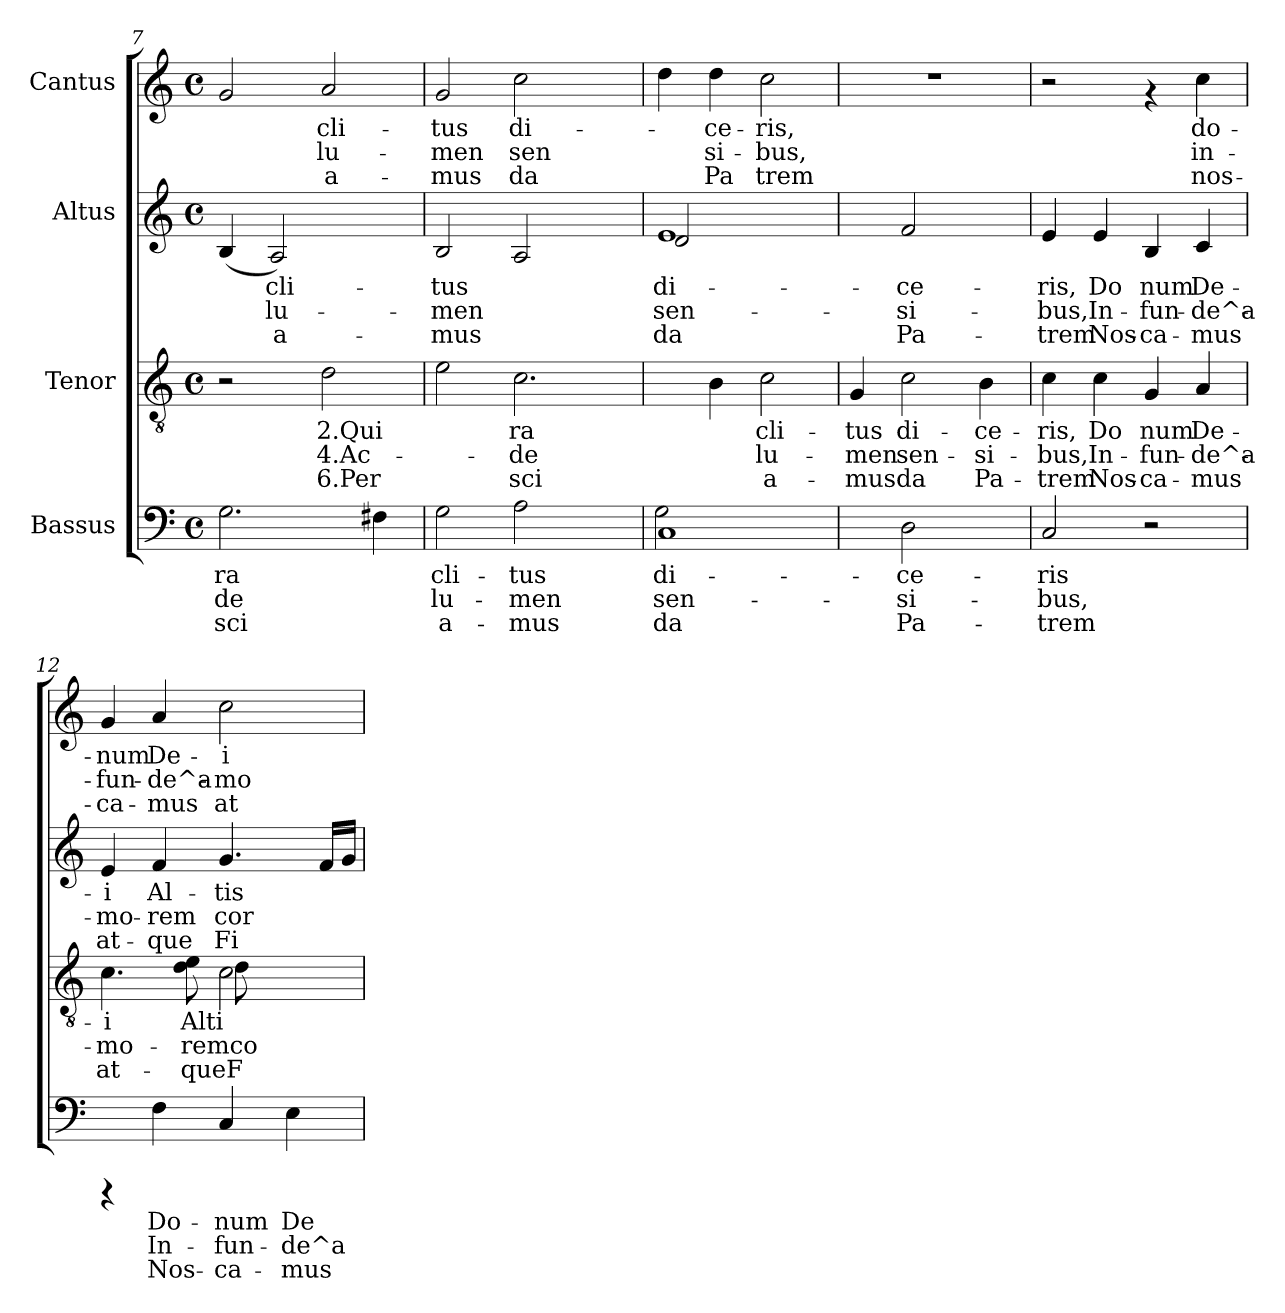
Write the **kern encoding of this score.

**kern	**text	**text	**text	**kern	**text	**text	**text	**kern	**text	**text	**text	**kern	**text	**text	**text
*part4	*part4	*part4	*part4	*part3	*part3	*part3	*part3	*part2	*part2	*part2	*part2	*part1	*part1	*part1	*part1
*staff4	*staff4	*staff4	*staff4	*staff3	*staff3	*staff3	*staff3	*staff2	*staff2	*staff2	*staff2	*staff1	*staff1	*staff1	*staff1
*I"Bassus	*	*	*	*I"Tenor	*	*	*	*I"Altus	*	*	*	*I"Cantus	*	*	*
*clefF4	*	*	*	*clefGv2	*	*	*	*clefG2	*	*	*	*clefG2	*	*	*
*k[]	*	*	*	*k[]	*	*	*	*k[]	*	*	*	*k[]	*	*	*
*C:	*	*	*	*C:	*	*	*	*C:	*	*	*	*C:	*	*	*
*M4/4	*	*	*	*M4/4	*	*	*	*M4/4	*	*	*	*M4/4	*	*	*
*met(c)	*	*	*	*met(c)	*	*	*	*met(c)	*	*	*	*met(c)	*	*	*
=7	=7	=7	=7	=7	=7	=7	=7	=7	=7	=7	=7	=7	=7	=7	=7
!	!LO:LY:b:rj	!LO:LY:b:rj	!LO:LY:b:rj	!	!	!	!	!	!LO:LY:b:rj	!LO:LY:b:rj	!LO:LY:b:rj	!	!LO:LY:b:rj	!LO:LY:b:rj	!LO:LY:b:rj
2.G\	ra-	-de	sci-	2r	.	.	.	(>4B/	--	--	--	2g/	--	--	--
!	!	!	!	!	!	!	!	!	!LO:LY:b:rj	!LO:LY:b:rj	!LO:LY:b:rj	!	!	!	!
.	.	.	.	.	.	.	.	2A/)	-cli-	-lu-	-a-	.	.	.	.
!	!	!	!	!	!LO:LY:b:rj	!LO:LY:b:rj	!LO:LY:b:rj	!	!	!	!	!	!LO:LY:b:rj	!LO:LY:b:rj	!LO:LY:b:rj
.	.	.	.	2d\	2.Qui	4.Ac-	-6.Per	.	.	.	.	2a/	-cli-	-lu-	-a-
!	!LO:LY:b:rj	!LO:LY:b:rj	!LO:LY:b:rj	!	!	!	!	!	!	!	!	!	!	!	!
4F#X\	--	-	-	.	.	.	.	4ryy	.	.	.	.	.	.	.
=8!	=8!	=8!	=8!	=8!	=8!	=8!	=8!	=8!	=8!	=8!	=8!	=8!	=8!	=8!	=8!
!	!LO:LY:b:rj	!LO:LY:b:rj	!LO:LY:b:rj	!	!	!	!	!	!LO:LY:b:rj	!LO:LY:b:rj	!LO:LY:b:rj	!	!LO:LY:b:rj	!LO:LY:b:rj	!LO:LY:b:rj
2G\	-cli-	-lu-	-a-	2e\	.	.	.	2B/	-tus	men	mus	2g/	-tus	men	mus
!	!LO:LY:b:rj	!LO:LY:b:rj	!LO:LY:b:rj	!	!LO:LY:b:rj	!LO:LY:b:rj	!LO:LY:b:rj	!	!LO:LY:b:rj	!LO:LY:b:rj	!LO:LY:b:rj	!	!LO:LY:b:rj	!LO:LY:b:rj	!LO:LY:b:rj
2A\	-tus	men	mus	2.c\	ra-	-de	sci-	2A/	.	.	.	2cc\	di-	-sen-	-da
4ryy	.	.	.	.	.	.	.	4ryy	.	.	.	4ryy	.	.	.
=9!	=9!	=9!	=9!	=9!	=9!	=9!	=9!	=9!	=9!	=9!	=9!	=9!	=9!	=9!	=9!
*^	*	*	*	*	*	*	*	*	*	*	*	*	*	*	*
!	!	!LO:LY:b:rj	!LO:LY:b:rj	!LO:LY:b:rj	!	!	!	!	!	!LO:LY:b:rj	!LO:LY:b:rj	!LO:LY:b:rj	!	!LO:LY:b:rj	!LO:LY:b:rj	!LO:LY:b:rj
*	*	*	*	*	*	*	*	*	*^	*	*	*	*	*	*	*
1C	2G\	di-	-sen-	-da	4ryy	.	.	.	1e	2d/	di-	-sen-	-da	4dd\	.	-	--
!	!	!	!	!	!	!LO:LY:b:rj	!LO:LY:b:rj	!LO:LY:b:rj	!	!	!	!	!	!	!LO:LY:b:rj	!LO:LY:b:rj	!LO:LY:b:rj
.	.	.	.	.	4B\	--	--	--	.	.	.	.	.	4dd\	-ce-	-si-	-Pa
!	!	!	!	!	!	!LO:LY:b:rj	!LO:LY:b:rj	!LO:LY:b:rj	!	!	!	!	!	!	!LO:LY:b:rj	!LO:LY:b:rj	!LO:LY:b:rj
.	2ryy	.	.	.	2c\	-cli-	-lu-	-a-	.	2ryy	.	.	.	2cc\	ris,	bus,	trem
=10!	=10!	=10!	=10!	=10!	=10!	=10!	=10!	=10!	=10!	=10!	=10!	=10!	=10!	=10!	=10!	=10!	=10!
!	!	!	!	!	!	!LO:LY:b:rj	!LO:LY:b:rj	!LO:LY:b:rj	!	!	!	!	!	!	!	!	!
*v	*v	*	*	*	*	*	*	*	*v	*v	*	*	*	*	*	*	*
4ryy	.	.	.	4G/	-tus	men	mus	4ryy	.	.	.	1r	.	.	.
!	!LO:LY:b:rj	!LO:LY:b:rj	!LO:LY:b:rj	!	!LO:LY:b:rj	!LO:LY:b:rj	!LO:LY:b:rj	!	!LO:LY:b:rj	!LO:LY:b:rj	!LO:LY:b:rj	!	!	!	!
2D\	ce-	-si-	-Pa-	2c\	di-	-sen-	-da	2f/	ce-	-si-	-Pa-	.	.	.	.
!	!	!	!	!	!LO:LY:b:rj	!LO:LY:b:rj	!LO:LY:b:rj	!	!	!	!	!	!	!	!
4ryy	.	.	.	4B\	ce-	-si-	-Pa-	4ryy	.	.	.	.	.	.	.
=11!	=11!	=11!	=11!	=11!	=11!	=11!	=11!	=11!	=11!	=11!	=11!	=11!	=11!	=11!	=11!
!	!LO:LY:b:rj	!LO:LY:b:rj	!LO:LY:b:rj	!	!LO:LY:b:rj	!LO:LY:b:rj	!LO:LY:b:rj	!	!LO:LY:b:rj	!LO:LY:b:rj	!LO:LY:b:rj	!	!	!	!
2C/	-ris	bus,	trem	4c\	-ris,	bus,	trem	4e/	-ris,	bus,	trem	2r	.	.	.
!	!	!	!	!	!LO:LY:b:rj	!LO:LY:b:rj	!LO:LY:b:rj	!	!LO:LY:b:rj	!LO:LY:b:rj	!LO:LY:b:rj	!	!	!	!
.	.	.	.	4c\	Do	In-	-Nos-	4e/	Do	In-	-Nos-	.	.	.	.
!	!	!	!	!	!LO:LY:b:rj	!LO:LY:b:rj	!LO:LY:b:rj	!	!LO:LY:b:rj	!LO:LY:b:rj	!LO:LY:b:rj	!	!	!	!
2r	.	.	.	4G/	-num	fun-	-ca-	4B/	-num	fun-	-ca-	4rf	.	.	.
!	!	!	!	!	!LO:LY:b:rj	!LO:LY:b:rj	!LO:LY:b:rj	!	!LO:LY:b:rj	!LO:LY:b:rj	!LO:LY:b:rj	!	!LO:LY:b:rj	!LO:LY:b:rj	!LO:LY:b:rj
.	.	.	.	4A/	-De-	-de^a-	-mus	4c/	-De-	-de^a-	-mus	4cc\	do-	-in-	-nos-
!!LO:PB:g=z
=12!	=12!	=12!	=12!	=12!	=12!	=12!	=12!	=12!	=12!	=12!	=12!	=12!	=12!	=12!	=12!
!	!	!	!	!	!LO:LY:b:rj	!LO:LY:b:rj	!LO:LY:b:rj	!	!LO:LY:b:rj	!LO:LY:b:rj	!LO:LY:b:rj	!	!LO:LY:b:rj	!LO:LY:b:rj	!LO:LY:b:rj
*	*	*	*	*^	*	*	*	*	*	*	*	*	*	*	*
4rCCC	.	.	.	4.c\	2ryy	i	mo-	-at-	4e/	i	mo-	-at-	4g/	-num	fun-	-ca-
!	!LO:LY:b:rj	!LO:LY:b:rj	!LO:LY:b:rj	!	!	!	!	!	!	!LO:LY:b:rj	!LO:LY:b:rj	!LO:LY:b:rj	!	!LO:LY:b:rj	!LO:LY:b:rj	!LO:LY:b:rj
4F\	Do-	-In-	-Nos-	.	.	.	.	.	4f/	-Al-	-rem	que	4a/	-De-	-de^a-	-mus
!	!	!	!	!	!	!LO:LY:b:rj	!LO:LY:b:rj	!LO:LY:b:rj	!	!	!	!	!	!	!	!
.	.	.	.	8d\ 8e\L	.	-Alti-	-remco	queF	.	.	.	.	.	.	.	.
!	!LO:LY:b:rj	!LO:LY:b:rj	!LO:LY:b:rj	!	!	!LO:LY:b:rj	!LO:LY:b:rj	!LO:LY:b:rj	!	!LO:LY:b:rj	!LO:LY:b:rj	!LO:LY:b:rj	!	!LO:LY:b:rj	!LO:LY:b:rj	!LO:LY:b:rj
4C/	-num	fun-	-ca-	2c\	8d\	-	-	.	4.g/	tis-	-cor-	-Fi-	2cc\	i	mo-	-at-
.	.	.	.	.	4.ryy	.	.	.	.	.	.	.	.	.	.	.
!	!LO:LY:b:rj	!LO:LY:b:rj	!LO:LY:b:rj	!	!	!	!	!	!	!	!	!	!	!	!	!
4E\	-De-	-de^a-	-mus	.	.	.	.	.	.	.	.	.	.	.	.	.
!	!	!	!	!	!	!	!	!	!	!LO:LY:b:rj	!LO:LY:b:rj	!LO:LY:b:rj	!	!	!	!
.	.	.	.	.	.	.	.	.	16f/L	--	--	--	.	.	.	.
!	!	!	!	!	!	!	!	!	!	!LO:LY:b:rj	!LO:LY:b:rj	!LO:LY:b:rj	!	!	!	!
.	.	.	.	.	.	.	.	.	16g/J	--	--	--	.	.	.	.
*	*	*	*	*v	*v	*	*	*	*	*	*	*	*	*	*	*
=!	=!	=!	=!	=!	=!	=!	=!	=!	=!	=!	=!	=!	=!	=!	=!
*-	*-	*-	*-	*-	*-	*-	*-	*-	*-	*-	*-	*-	*-	*-	*-
